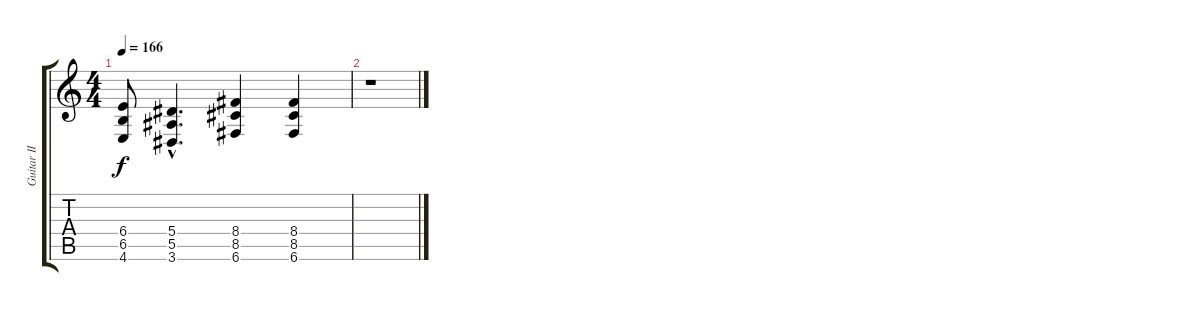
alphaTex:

\track ("Guitar II" "Guitar II") {instrument distortionguitar}
\staff {score tabs}
\tuning (C4 G3 Eb3 Bb2 F2 C2) {hide}
\ts (4 4)
\tempo 166
\clef g2
\ks c
(6.4 6.5 4.6).8{dy f} (5.4{hac} 5.5{hac} 3.6{hac}).4{d} (8.4 8.5 6.6).4 (8.4 8.5 6.6).4 |
r.1
